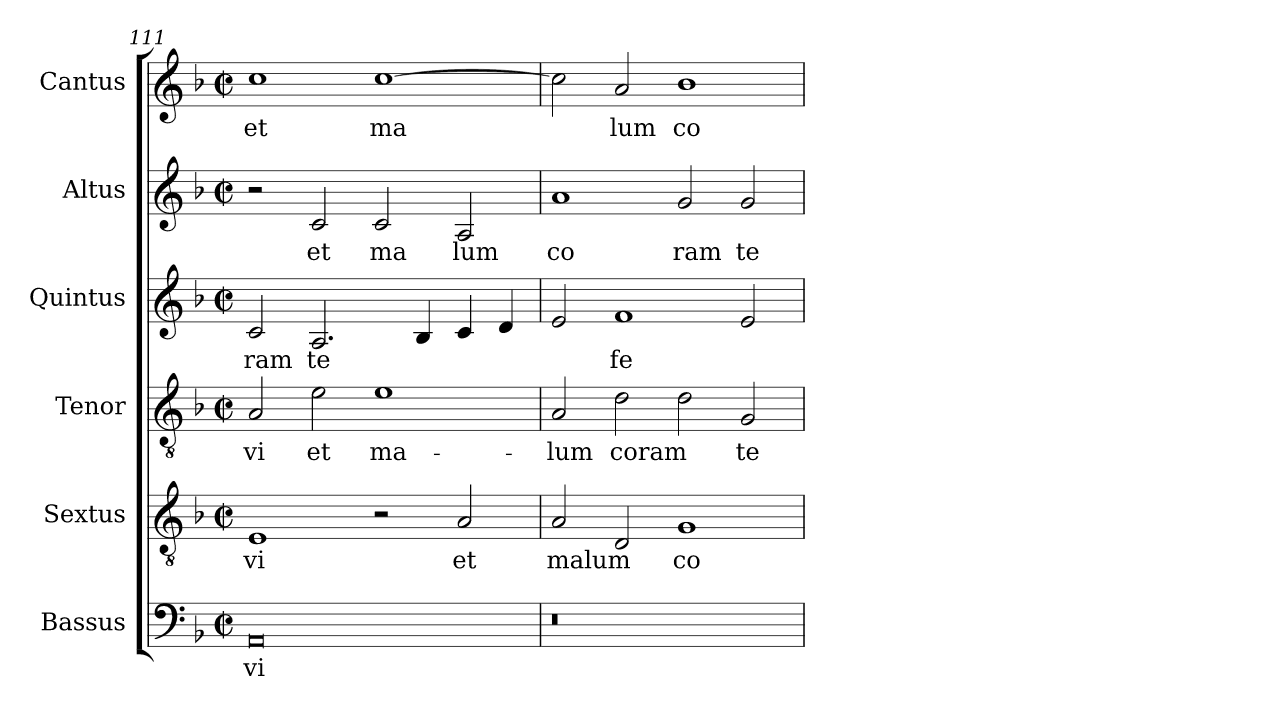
**kern	**text	**kern	**text	**kern	**text	**kern	**text	**kern	**text	**kern	**text
*part6	*part6	*part5	*part5	*part4	*part4	*part3	*part3	*part2	*part2	*part1	*part1
*staff6	*staff6	*staff5	*staff5	*staff4	*staff4	*staff3	*staff3	*staff2	*staff2	*staff1	*staff1
*I"Bassus	*	*I"Sextus	*	*I"Tenor	*	*I"Quintus	*	*I"Altus	*	*I"Cantus	*
*clefF4	*	*clefGv2	*	*clefGv2	*	*clefG2	*	*clefG2	*	*clefG2	*
*k[b-]	*	*k[b-]	*	*k[b-]	*	*k[b-]	*	*k[b-]	*	*k[b-]	*
*F:	*	*F:	*	*F:	*	*F:	*	*F:	*	*F:	*
*M2/2	*	*M2/2	*	*M2/2	*	*M2/2	*	*M2/2	*	*M2/2	*
*met(c|)	*	*met(c|)	*	*met(c|)	*	*met(c|)	*	*met(c|)	*	*met(c|)	*
=111	=111	=111	=111	=111	=111	=111	=111	=111	=111	=111	=111
!	!LO:LY:b:cj	!	!LO:LY:b:cj	!	!LO:LY:b:cj	!	!LO:LY:b:cj	!	!	!	!LO:LY:b:cj
0AA	vi	1E	vi	2A/	-vi	2c/	ram	2r	.	1cc	et
!	!	!	!	!	!LO:LY:b:cj	!	!LO:LY:b:cj	!	!LO:LY:b:cj	!	!
.	.	.	.	2e\	et	2.A/	te	2c/	et	.	.
!	!	!	!	!	!LO:LY:b:cj	!	!	!	!LO:LY:b:cj	!	!LO:LY:b:cj
.	.	2r	.	1e	ma-	.	.	2c/	ma	[>1cc	ma
.	.	.	.	.	.	4B-/	.	.	.	.	.
!	!	!	!LO:LY:b:cj	!	!	!	!	!	!LO:LY:b:cj	!	!
.	.	2A/	et	.	.	4c/	.	2A/	lum	.	.
.	.	.	.	.	.	4d/	.	.	.	.	.
=112	=112	=112	=112	=112	=112	=112	=112	=112	=112	=112	=112
!	!	!	!LO:LY:b	!	!LO:LY:b:cj	!	!	!	!LO:LY:b:cj	!	!
0r	.	2A/	malum	2A/	-lum	2e/	.	1a	co	2cc\]	.
!	!	!	!	!	!LO:LY:b	!	!LO:LY:b:cj	!	!	!	!LO:LY:b:cj
.	.	2D/	.	2d\	coram	1f	fe	.	.	2a/	lum
!	!	!	!LO:LY:b:cj	!	!	!	!	!	!LO:LY:b:cj	!	!LO:LY:b:cj
.	.	1G	co	2d\	.	.	.	2g/	ram	1b-	co
!	!	!	!	!	!LO:LY:b:cj	!	!	!	!LO:LY:b:cj	!	!
.	.	.	.	2G/	te	2e/	.	2g/	te	.	.
=	=	=	=	=	=	=	=	=	=	=	=
*-	*-	*-	*-	*-	*-	*-	*-	*-	*-	*-	*-
